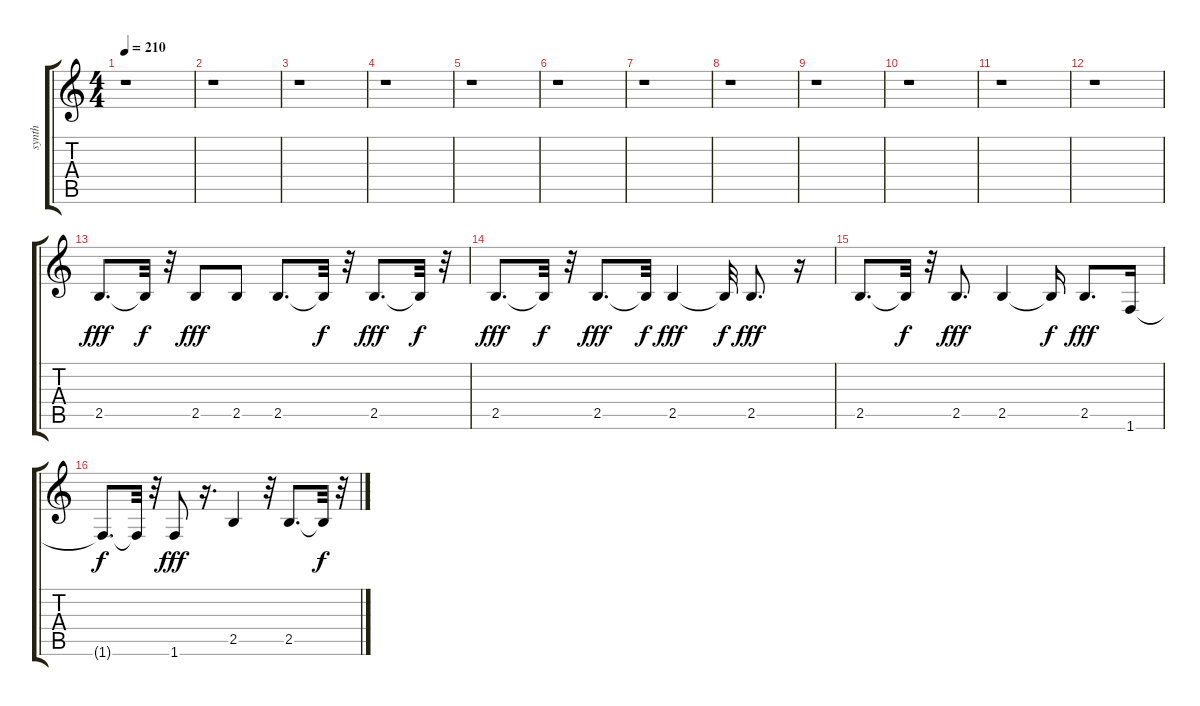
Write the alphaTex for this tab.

\track ("synth" "synth") {solo instrument synthbass1}
\staff {score tabs}
\tuning (E4 B3 G3 D3 A2 E2) {hide}
\ts (4 4)
\tempo 210
\clef g2
\ks c
r.1{dy f} |
r.1 |
r.1 |
r.1 |
r.1 |
r.1 |
r.1 |
r.1 |
r.1 |
r.1 |
r.1 |
r.1 |
2.5.8{d dy fff} 2.5{t}.32{dy f} r.32 2.5.8{dy fff} 2.5.8 2.5.8{d} 2.5{t}.32{dy f} r.32 2.5.8{d dy fff} 2.5{t}.32{dy f} r.32 |
2.5.8{d dy fff} 2.5{t}.32{dy f} r.32 2.5.8{d dy fff} 2.5{t}.32{dy f} 2.5.4{dy fff} 2.5{t}.32{dy f} 2.5.8{d dy fff} r.16 |
2.5.8{d} 2.5{t}.32{dy f} r.32 2.5.8{d dy fff} 2.5.4 2.5{t}.16{dy f} 2.5.8{d dy fff} 1.6.16 |
1.6{t}.8{d dy f} 1.6{t}.32 r.32 1.6.8{dy fff} r.16{d} 2.5.4 r.32 2.5.8{d} 2.5{t}.32{dy f} r.32
